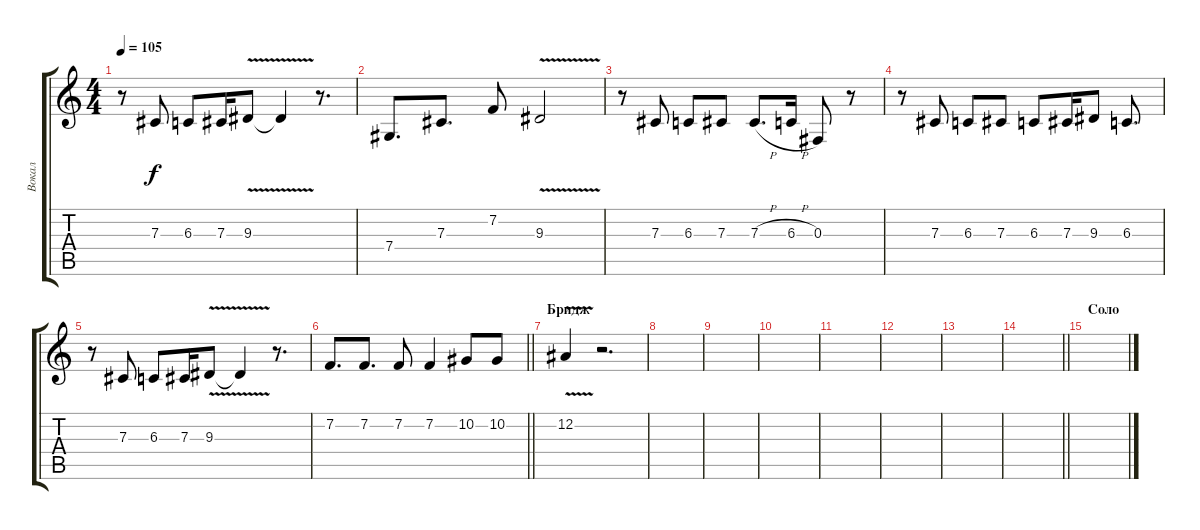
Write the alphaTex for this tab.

\track ("Вокал" "Вокал") {instrument flute}
\staff {score tabs}
\tuning (Eb4 Bb3 Gb3 Db3 Ab2 Eb2) {hide}
\ts (4 4)
\tempo 105
\clef g2
\ks c
r.8{dy f} 7.3.8 6.3.8 7.3.16 9.3{v}.8 9.3{t}.4 r.8{d} |
7.4.8{d} 7.3.8{d} 7.2.8 9.3{v}.2 |
r.8 7.3.8 6.3.8 7.3.8 7.3{h}.8{d} 6.3{h}.16 0.3.8 r.8 |
r.8 7.3.8 6.3.8 7.3.8 6.3.8 7.3.16 9.3.8 6.3.8{d} |
r.8 7.3.8 6.3.8 7.3.16 9.3{v}.8 9.3{t}.4 r.8{d} |
\barLineRight lightlight
7.2.8{d} 7.2.8{d} 7.2.8 7.2.4 10.2.8 10.2.8 |
\section ("" "Бридж")
12.2{v}.4 r.2{d} |
|
|
|
|
|
|
\barLineRight lightlight
|
\section ("" "Соло")
